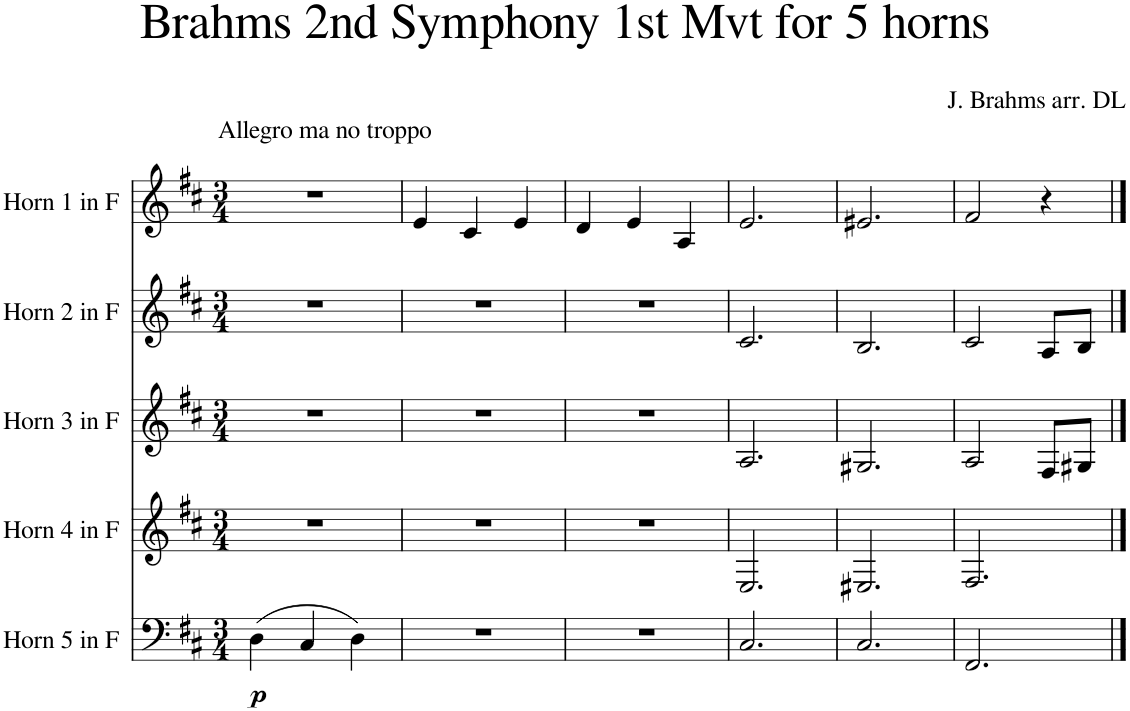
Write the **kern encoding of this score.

**kern	**dynam	**kern	**kern	**kern	**kern
*part5	*part5	*part4	*part3	*part2	*part1
*staff5	*staff5	*staff4	*staff3	*staff2	*staff1
*I"Horn 5 in F	*	*I"Horn 4 in F	*I"Horn 3 in F	*I"Horn 2 in F	*I"Horn 1 in F
*I'Hn.5	*	*I'Hn.4	*I'Hn.3	*I'Hn.2	*I'Hn.1
*clefF4	*	*clefG2	*clefG2	*clefG2	*clefG2
*ITrd4c7	*	*ITrd4c7	*ITrd4c7	*ITrd4c7	*ITrd4c7
*k[f#c#]	*	*k[f#c#]	*k[f#c#]	*k[f#c#]	*k[f#c#]
*M3/4	*	*M3/4	*M3/4	*M3/4	*M3/4
=1	=1	=1	=1	=1	=1
!	!	!	!	!	!LO:TX:a:t=Allegro ma no troppo
!	!LO:DY:b	!	!	!	!
(4D\	p	2.r	2.r	2.r	2.r
4C#/	.	.	.	.	.
4D\)	.	.	.	.	.
=2	=2	=2	=2	=2	=2
2.r	.	2.r	2.r	2.r	4e/
.	.	.	.	.	4c#/
.	.	.	.	.	4e/
=3	=3	=3	=3	=3	=3
2.r	.	2.r	2.r	2.r	4d/
.	.	.	.	.	4e/
.	.	.	.	.	4A/
=4	=4	=4	=4	=4	=4
2.C#/	.	2.E/	2.A/	2.c#/	2.e/
=5	=5	=5	=5	=5	=5
2.C#/	.	2.E#X/	2.G#X/	2.B/	2.e#X/
=6	=6	=6	=6	=6	=6
2.FF#/	.	2.F#/	2A/	2c#/	2f#/
.	.	.	8F#/L	8A/L	4r
.	.	.	8G#X/J	8B/J	.
==	==	==	==	==	==
*-	*-	*-	*-	*-	*-
